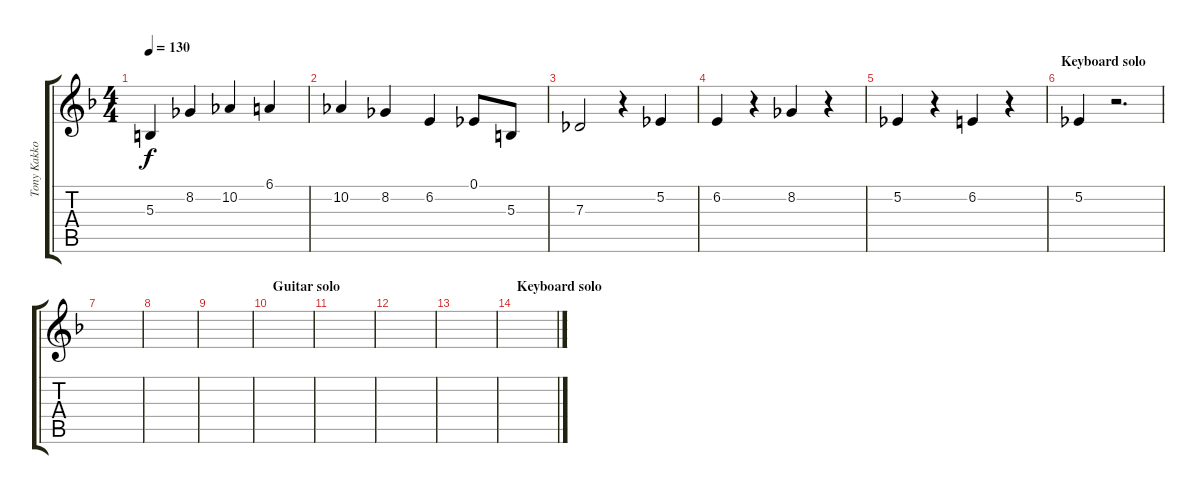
\track ("Tony Kakko" "Tony Kakko") {instrument lead6voice}
\staff {score tabs}
\tuning (Eb4 Bb3 Gb3 Db3 Ab2 Eb2) {hide}
\ts (4 4)
\tempo 130
\clef g2
\ks dminor
5.3.4{dy f} 8.2.4 10.2.4 6.1.4 |
10.2.4 8.2.4 6.2.4 0.1.8 5.3.8 |
7.3.2 r.4 5.2.4 |
6.2.4 r.4 8.2.4 r.4 |
5.2.4 r.4 6.2.4 r.4 |
\section ("" "Keyboard solo ")
5.2.4 r.2{d} |
|
|
|
\section ("" "Guitar solo")
|
|
|
|
\section ("" "Keyboard solo")
